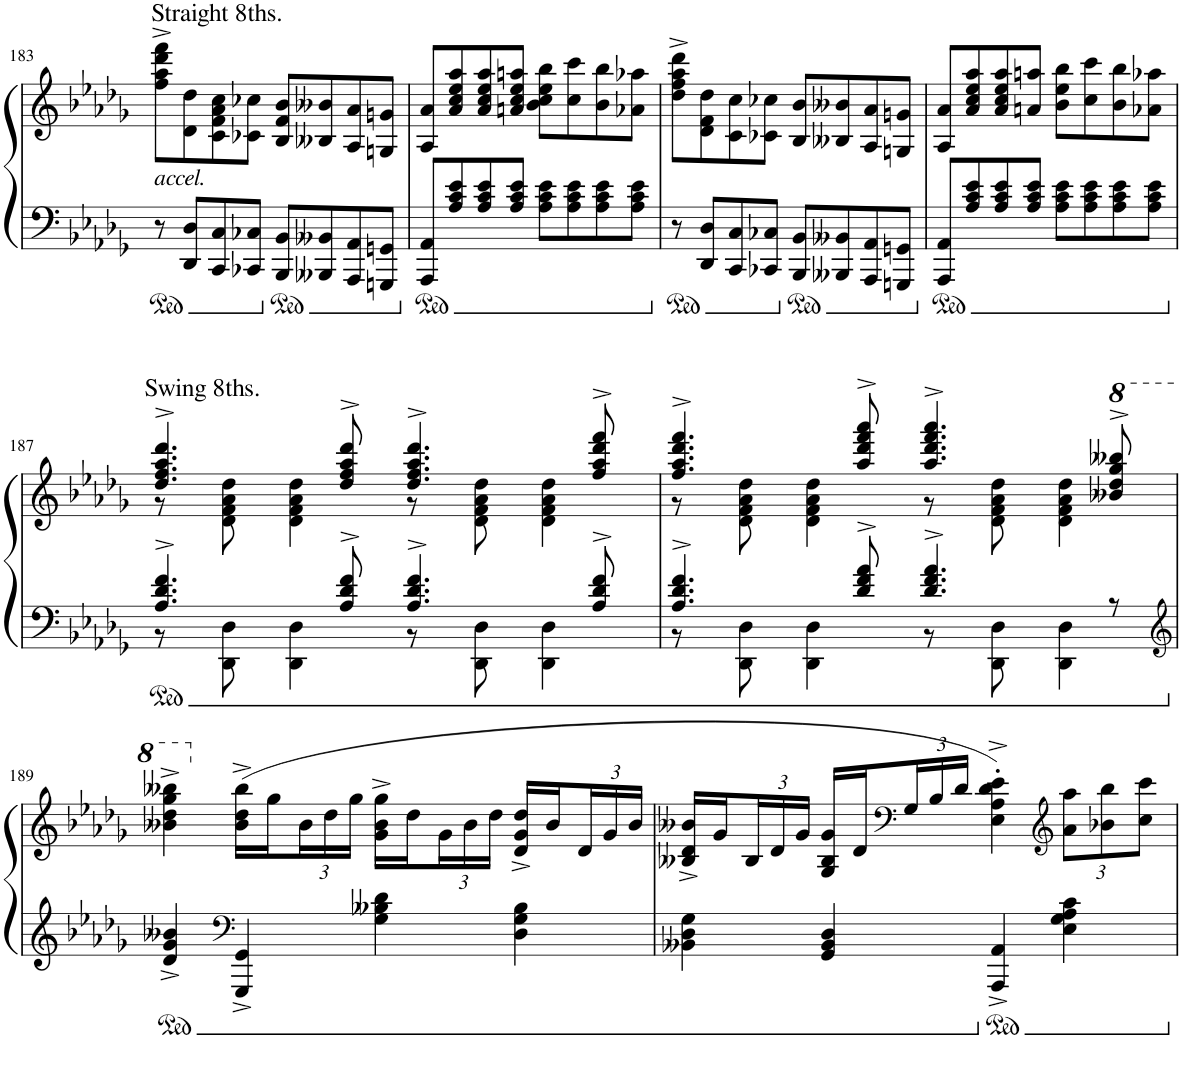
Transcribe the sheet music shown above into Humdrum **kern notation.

**kern	**kern
*part1	*part1
*staff2	*staff1
*I"Piano	*
*I'Pno.	*
!!LO:PB:g=z
*clefF4	*clefF4
*k[b-e-a-d-g-]	*k[b-e-a-d-g-]
*M2/2	*M2/2
*met(c|)	*met(c|)
=183	=183
!	!LO:TX:a:t=Straight 8ths.
!	!LO:TX:b:i:t=accel.
8r	8ff\^ 8aa-\^ 8ddd-\^ 8fff\^L
8DD-/ 8D-/L	8d-\ 8dd-\
8CC/ 8C/	8c\ 8f\ 8a-\ 8cc\
8CC-X/ 8C-X/J	8c-X\ 8cc-X\J
8BBB-/ 8BB-/L	8B-/ 8f/ 8b-/L
8BBB--X/ 8BB--X/	8B--X/ 8b--X/
8AAA-/ 8AA-/	8A-/ 8a-/
8GGGn/ 8GGn/J	8Gn/ 8gn/J
=184	=184
8AAA-/ 8AA-/L	8A-/ 8a-/L
8A-/ 8c/ 8e-/	8a-/ 8cc/ 8ee-/ 8aa-/
8A-/ 8c/ 8e-/	8a-/ 8cc/ 8ee-/ 8aa-/
8A-/ 8c/ 8e-/J	8an/ 8cc/ 8ee-/ 8aan/J
8A-\ 8c\ 8e-\L	8b-\ 8cc\ 8ee-\ 8bb-\L
8A-\ 8c\ 8e-\	8cc\ 8ccc\
8A-\ 8c\ 8e-\	8b-\ 8bb-\
8A-\ 8c\ 8e-\J	8a-X\ 8aa-X\J
=185	=185
8r	8dd-\^ 8ff\^ 8aa-\^ 8ddd-\^L
8DD-/ 8D-/L	8d-\ 8f\ 8dd-\
8CC/ 8C/	8c\ 8cc\
8CC-X/ 8C-X/J	8c-X\ 8cc-X\J
8BBB-/ 8BB-/L	8B-/ 8b-/L
8BBB--X/ 8BB--X/	8B--X/ 8b--X/
8AAA-/ 8AA-/	8A-/ 8a-/
8GGGn/ 8GGn/J	8Gn/ 8gn/J
=186	=186
8AAA-/ 8AA-/L	8A-/ 8a-/L
8A-/ 8c/ 8e-/	8a-/ 8cc/ 8ee-/ 8aa-/
8A-/ 8c/ 8e-/	8a-/ 8cc/ 8ee-/ 8aa-/
8A-/ 8c/ 8e-/J	8an/ 8aan/J
8A-\ 8c\ 8e-\L	8b-\ 8ee-\ 8bb-\L
8A-\ 8c\ 8e-\	8cc\ 8ccc\
8A-\ 8c\ 8e-\	8b-\ 8bb-\
8A-\ 8c\ 8e-\J	8a-X\ 8aa-X\J
!!LO:LB:g=z
=187	=187
*^	*^
!	!	!LO:TX:a:t=Swing 8ths.	!
4.A-/^ 4.d-/^ 4.f/^	8r	4.dd-/^ 4.ff/^ 4.aa-/^ 4.ddd-/^	8r
.	8DD-\ 8D-\	.	8d-\ 8f\ 8a-\ 8dd-\
.	4DD-\ 4D-\	.	4d-\ 4f\ 4a-\ 4dd-\
8A-/^ 8d-/^ 8f/^	.	8dd-/^ 8ff/^ 8aa-/^ 8ddd-/^	.
4.A-/^ 4.d-/^ 4.f/^	8r	4.dd-/^ 4.ff/^ 4.aa-/^ 4.ddd-/^	8r
.	8DD-\ 8D-\	.	8d-\ 8f\ 8a-\ 8dd-\
.	4DD-\ 4D-\	.	4d-\ 4f\ 4a-\ 4dd-\
8A-/^ 8d-/^ 8f/^	.	8ff/^ 8aa-/^ 8ddd-/^ 8fff/^	.
=188	=188	=188	=188
4.A-/^ 4.d-/^ 4.f/^	8r	4.ff/^ 4.aa-/^ 4.ddd-/^ 4.fff/^	8r
.	8DD-\ 8D-\	.	8d-\ 8f\ 8a-\ 8dd-\
.	4DD-\ 4D-\	.	4d-\ 4f\ 4a-\ 4dd-\
8d-/^ 8f/^ 8a-/^	.	8aa-/^ 8ddd-/^ 8fff/^ 8aaa-/^	.
4.d-/^ 4.f/^ 4.a-/^	8r	4.aa-/^ 4.ddd-/^ 4.fff/^ 4.aaa-/^	8r
.	8DD-\ 8D-\	.	8d-\ 8f\ 8a-\ 8dd-\
.	4DD-\ 4D-\	.	4d-\ 4f\ 4a-\ 4dd-\
8r	.	8bb--X/^ 8ddd-/^ 8ggg-/^ 8bbb--X/^	.
*v	*v	*	*
*	*v	*v
!!LO:LB:g=z
=189	=189
*clefG2	*
4d-/^ 4g-/^ 4b--X/^	4bb--X\^ 4ddd-\^ 4ggg-\^ 4bbb--X\^
*clefF4	*
4GGG-/^ 4GG-/^	(16b--\^ 16dd-\^ 16bb--\^LL
.	16gg-\
*	*Xbrackettup
.	24b--\
.	24dd-\
.	24gg-\JJ
4G-\ 4B--X\ 4d-\	16g-\^ 16b--\^ 16gg-\^LL
.	16dd-\
.	24g-\
.	24b--\
.	24dd-\JJ
4D-\ 4G-\ 4B--\	16d-/^ 16g-/^ 16dd-/^LL
.	16b--/
.	24d-/
.	24g-/
.	24b--/JJ
=190	=190
4BB--X\ 4D-\ 4G-\	16B--X/^ 16d-/^ 16b--X/^LL
.	16g-/
.	24B--/
.	24d-/
.	24g-/JJ
4GG-/ 4BB--/ 4D-/	16G-/ 16B--/ 16g-/LL
.	16d-/
*	*clefF4
.	24G-/
.	24B--/
.	24d-/JJ
4AAA-/^ 4AA-/^	4E-\'^ 4A-\'^ 4d-\'^ 4e-\'^)
*	*clefG2
4E-\ 4G-\ 4A-\ 4c\	12a-\ 12aa-\L
.	12b-X\ 12bb-\
.	12cc\ 12ccc\J
=	=
*-	*-
